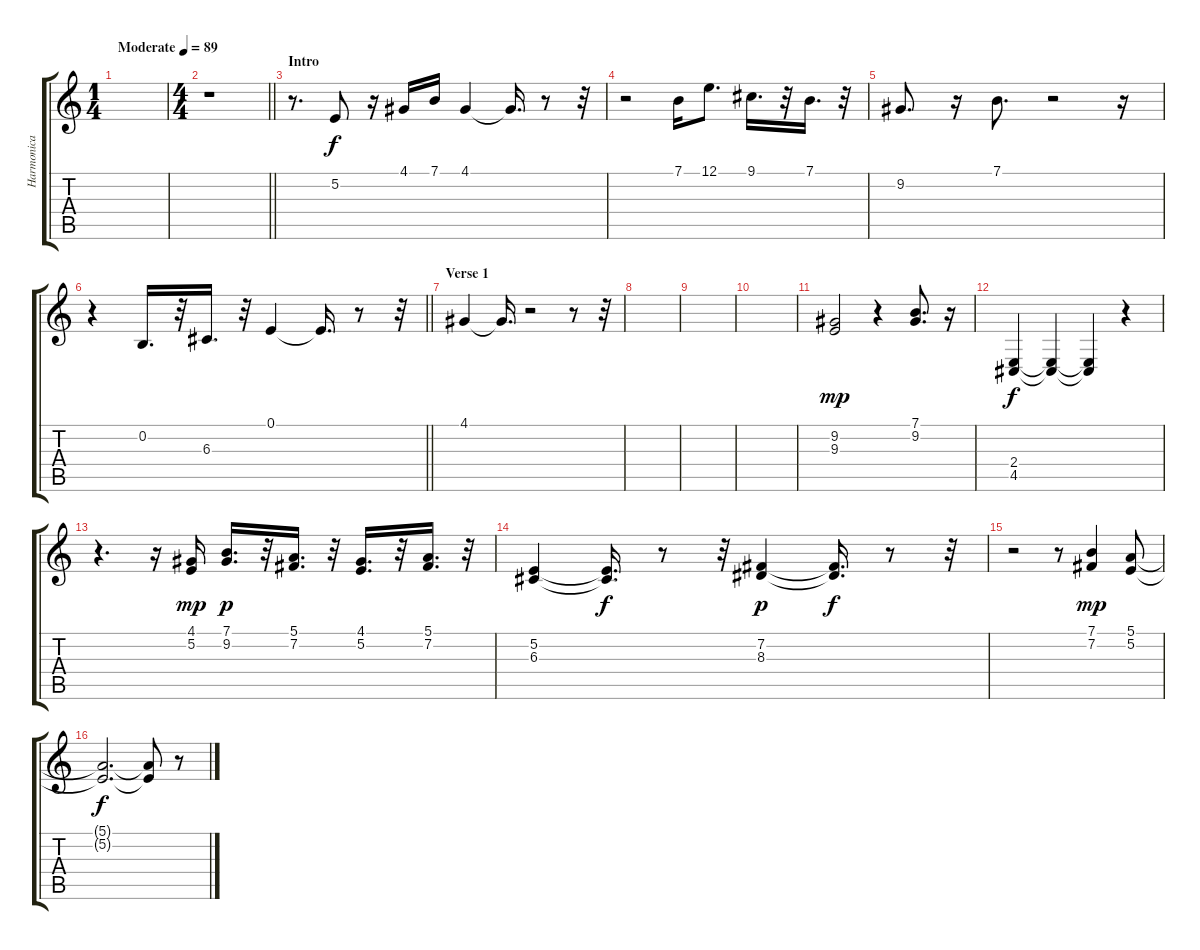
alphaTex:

\track ("Harmonica" "Harmonica") {instrument harmonica}
\staff {score tabs}
\tuning (E4 B3 G3 D3 A2 E2) {hide}
\ts (1 4)
\tempo (89 "Moderate")
\clef g2
\ks c
|
\ts (4 4)
\barLineRight lightlight
r.1 |
\section ("" "Intro")
r.8{d} 5.2.8 r.16 4.1.16 7.1.16 4.1.4 4.1{t}.16{d} r.8 r.32 |
r.2 7.1.16 12.1.8{d} 9.1.16{d} r.32 7.1.16{d} r.32 |
9.2.8{d} r.16 7.1.8{d} r.2 r.16 |
\barLineRight lightlight
r.4 0.2.16{d} r.32 6.3.16{d} r.32 0.1.4 0.1{t}.16{d} r.8 r.32 |
\section ("" "Verse 1")
4.1.4 4.1{t}.16{d} r.2 r.8 r.32 |
|
|
|
(9.2 9.3).2{dy mp} r.4 (7.1 9.2).8{d} r.16 |
(2.4 4.5).4{dy f} (2.4{t} 4.5{t}).4 (2.4{t} 4.5{t}).4 r.4 |
r.4{d} r.16 (4.1 5.2).16{dy mp} (7.1 9.2).16{d dy p} r.32 (5.1 7.2).16{d} r.32 (4.1 5.2).16{d} r.32 (5.1 7.2).16{d} r.32 |
(5.2 6.3).4 (5.2{t} 6.3{t}).16{d dy f} r.8 r.32 (7.2 8.3).4{dy p} (7.2{t} 8.3{t}).16{d dy f} r.8 r.32 |
r.2 r.8 (7.1 7.2).4{dy mp} (5.1 5.2).8 |
(5.1{t} 5.2{t}).2{d dy f} (5.1{t} 5.2{t}).8 r.8
